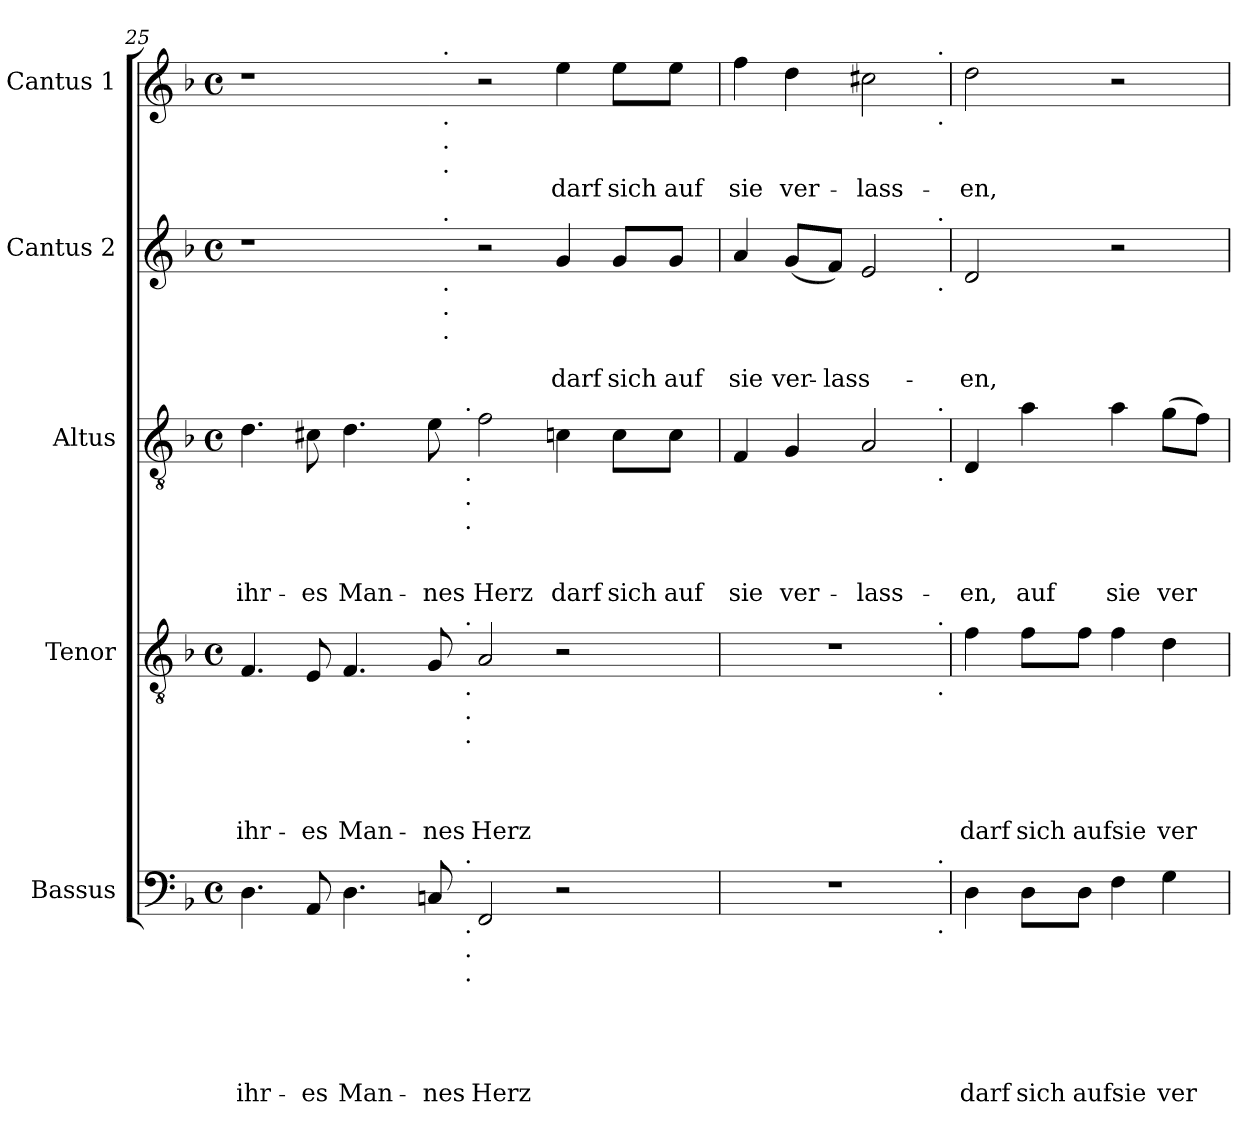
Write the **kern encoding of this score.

**kern	**text	**text	**text	**text	**text	**kern	**text	**text	**text	**text	**kern	**text	**text	**text	**kern	**text	**text	**kern	**text
*part5	*part5	*part5	*part5	*part5	*part5	*part4	*part4	*part4	*part4	*part4	*part3	*part3	*part3	*part3	*part2	*part2	*part2	*part1	*part1
*staff5	*staff5	*staff5	*staff5	*staff5	*staff5	*staff4	*staff4	*staff4	*staff4	*staff4	*staff3	*staff3	*staff3	*staff3	*staff2	*staff2	*staff2	*staff1	*staff1
*I"Bassus	*	*	*	*	*	*I"Tenor	*	*	*	*	*I"Altus	*	*	*	*I"Cantus 2	*	*	*I"Cantus 1	*
*clefF4	*	*	*	*	*	*clefGv2	*	*	*	*	*clefGv2	*	*	*	*clefG2	*	*	*clefG2	*
*k[b-]	*	*	*	*	*	*k[b-]	*	*	*	*	*k[b-]	*	*	*	*k[b-]	*	*	*k[b-]	*
*F:	*	*	*	*	*	*F:	*	*	*	*	*F:	*	*	*	*F:	*	*	*F:	*
*M4/4	*	*	*	*	*	*M4/4	*	*	*	*	*M4/4	*	*	*	*M4/4	*	*	*M4/4	*
*met(c)	*	*	*	*	*	*met(c)	*	*	*	*	*met(c)	*	*	*	*met(c)	*	*	*met(c)	*
=25	=25	=25	=25	=25	=25	=25	=25	=25	=25	=25	=25	=25	=25	=25	=25	=25	=25	=25	=25
!	!	!	!	!	!LO:LY:b	!	!	!	!	!LO:LY:b	!	!	!	!LO:LY:b	!	!	!	!	!
*^	*	*	*	*	*	*^	*	*	*	*	*^	*	*	*	*^	*	*	*^	*
4.D\	2ryy	.	.	.	.	ihr-	4.F/	2ryy	.	.	.	ihr-	4.d\	2ryy	.	.	ihr-	1r	2ryy	.	.	1r	2ryy	.
!	!	!	!	!	!	!LO:LY:b	!	!	!	!	!	!LO:LY:b	!	!	!	!	!LO:LY:b	!	!	!	!	!	!	!
8AA/	.	.	.	.	.	-es	8E/	.	.	.	.	-es	8c#X\	.	.	.	-es	.	.	.	.	.	.	.
!	!	!	!	!	!	!LO:LY:b	!	!	!	!	!	!LO:LY:b	!	!	!	!	!LO:LY:b	!	!	!	!	!	!	!
4.D\	4...ryy	.	.	.	.	Man-	4.F/	4...ryy	.	.	.	Man-	4.d\	4...ryy	.	.	Man-	.	4ryy	.	.	.	4ryy	.
.	.	.	.	.	.	.	.	.	.	.	.	.	.	.	.	.	.	.	8ryy	.	.	.	8ryy	.
!	!	!	!	!	!	!LO:LY:b	!	!	!	!	!	!LO:LY:b	!	!	!	!	!LO:LY:b	!	!	!	!	!	!	!
8Cn/	.	.	.	.	.	-nes	8G/	.	.	.	.	-nes	8e\	.	.	.	-nes	.	32ryy	.	.	.	32ryy	.
!	!	!	!	!	!	!	!	!	!	!	!	!	!	!	!	!	!	!	!	!	!	!	!LO:TX:a:t=.	!
!	!	!	!	!	!	!	!	!	!	!	!	!	!	!	!	!	!	!	!	!	!	!	!LO:TX:b:t=.	!
!	!	!	!	!	!	!	!	!	!	!	!	!	!	!	!	!	!	!	!	!	!	!	!LO:TX:b:t=.	!
!	!	!	!	!	!	!	!	!	!	!	!	!	!	!	!	!	!	!	!	!	!	!	!LO:TX:b:t=.	!
!	!	!	!	!	!	!	!	!	!	!	!	!	!	!	!	!	!	!	!LO:TX:a:t=.	!	!	!	!	!
!	!	!	!	!	!	!	!	!	!	!	!	!	!	!	!	!	!	!	!LO:TX:b:t=.	!	!	!	!	!
!	!	!	!	!	!	!	!	!	!	!	!	!	!	!	!	!	!	!	!LO:TX:b:t=.	!	!	!	!	!
!	!	!	!	!	!	!	!	!	!	!	!	!	!	!	!	!	!	!	!LO:TX:b:t=.	!	!	!	!	!
.	.	.	.	.	.	.	.	.	.	.	.	.	.	.	.	.	.	.	1ryy	.	.	.	1ryy	.
!	!	!	!	!	!	!	!	!	!	!	!	!	!	!LO:TX:a:t=.	!	!	!	!	!	!	!	!	!	!
!	!	!	!	!	!	!	!	!	!	!	!	!	!	!LO:TX:b:t=.	!	!	!	!	!	!	!	!	!	!
!	!	!	!	!	!	!	!	!	!	!	!	!	!	!LO:TX:b:t=.	!	!	!	!	!	!	!	!	!	!
!	!	!	!	!	!	!	!	!	!	!	!	!	!	!LO:TX:b:t=.	!	!	!	!	!	!	!	!	!	!
!	!	!	!	!	!	!	!	!LO:TX:a:t=.	!	!	!	!	!	!	!	!	!	!	!	!	!	!	!	!
!	!	!	!	!	!	!	!	!LO:TX:b:t=.	!	!	!	!	!	!	!	!	!	!	!	!	!	!	!	!
!	!	!	!	!	!	!	!	!LO:TX:b:t=.	!	!	!	!	!	!	!	!	!	!	!	!	!	!	!	!
!	!	!	!	!	!	!	!	!LO:TX:b:t=.	!	!	!	!	!	!	!	!	!	!	!	!	!	!	!	!
!	!LO:TX:a:t=.	!	!	!	!	!	!	!	!	!	!	!	!	!	!	!	!	!	!	!	!	!	!	!
!	!LO:TX:b:t=.	!	!	!	!	!	!	!	!	!	!	!	!	!	!	!	!	!	!	!	!	!	!	!
!	!LO:TX:b:t=.	!	!	!	!	!	!	!	!	!	!	!	!	!	!	!	!	!	!	!	!	!	!	!
!	!LO:TX:b:t=.	!	!	!	!	!	!	!	!	!	!	!	!	!	!	!	!	!	!	!	!	!	!	!
.	1ryy	.	.	.	.	.	.	1ryy	.	.	.	.	.	1ryy	.	.	.	.	.	.	.	.	.	.
!	!	!	!	!	!	!LO:LY:b	!	!	!	!	!	!LO:LY:b	!	!	!	!	!LO:LY:b	!	!	!	!	!	!	!
2FF/	.	.	.	.	.	Herz	2A/	.	.	.	.	Herz	2f\	.	.	.	Herz	2r	.	.	.	2r	.	.
!	!	!	!	!	!	!	!	!	!	!	!	!	!	!	!	!	!LO:LY:b	!	!	!	!LO:LY:b	!	!	!LO:LY:b
2r	.	.	.	.	.	.	2r	.	.	.	.	.	4cn\	.	.	.	darf	4g/	.	.	darf	4ee\	.	darf
!	!	!	!	!	!	!	!	!	!	!	!	!	!	!	!	!	!LO:LY:b	!	!	!	!LO:LY:b	!	!	!LO:LY:b
.	.	.	.	.	.	.	.	.	.	.	.	.	8c\L	.	.	.	sich	8g/L	.	.	sich	8ee\L	.	sich
!	!	!	!	!	!	!	!	!	!	!	!	!	!	!	!	!	!LO:LY:b	!	!	!	!LO:LY:b	!	!	!LO:LY:b
.	.	.	.	.	.	.	.	.	.	.	.	.	8c\J	.	.	.	auf	8g/J	.	.	auf	8ee\J	.	auf
.	.	.	.	.	.	.	.	.	.	.	.	.	.	.	.	.	.	.	16.ryy	.	.	.	16.ryy	.
.	32ryy	.	.	.	.	.	.	32ryy	.	.	.	.	.	32ryy	.	.	.	.	.	.	.	.	.	.
=26	=26	=26	=26	=26	=26	=26	=26	=26	=26	=26	=26	=26	=26	=26	=26	=26	=26	=26	=26	=26	=26	=26	=26	=26
!	!	!	!	!	!	!	!	!	!	!	!	!	!	!	!	!	!LO:LY:b	!	!	!	!LO:LY:b	!	!	!LO:LY:b
1r	2ryy	.	.	.	.	.	1r	2ryy	.	.	.	.	4F/	2ryy	.	.	sie	4a/	2ryy	.	sie	4ff\	2ryy	sie
!	!	!	!	!	!	!	!	!	!	!	!	!	!	!	!	!	!LO:LY:b	!	!	!	!LO:LY:b	!	!	!LO:LY:b
.	.	.	.	.	.	.	.	.	.	.	.	.	4G/	.	.	.	ver-	(<8g/L	.	.	ver-	4dd\	.	ver-
!	!	!	!	!	!	!	!	!	!	!	!	!	!	!	!	!	!	!	!	!	!LO:LY:b	!	!	!
.	.	.	.	.	.	.	.	.	.	.	.	.	.	.	.	.	.	8f/J)	.	.	-lass-	.	.	.
!	!	!	!	!	!	!	!	!	!	!	!	!	!	!	!	!	!LO:LY:b	!	!	!	!	!	!	!LO:LY:b
.	4...ryy	.	.	.	.	.	.	4...ryy	.	.	.	.	2A/	4...ryy	.	.	-lass-	2e/	4...ryy	.	.	2cc#X\	4...ryy	-lass-
!	!	!	!	!	!	!	!	!	!	!	!	!	!	!	!	!	!	!	!	!	!	!	!LO:TX:a:t=.	!
!	!	!	!	!	!	!	!	!	!	!	!	!	!	!	!	!	!	!	!	!	!	!	!LO:TX:b:t=.	!
!	!	!	!	!	!	!	!	!	!	!	!	!	!	!	!	!	!	!	!LO:TX:a:t=.	!	!	!	!	!
!	!	!	!	!	!	!	!	!	!	!	!	!	!	!	!	!	!	!	!LO:TX:b:t=.	!	!	!	!	!
!	!	!	!	!	!	!	!	!	!	!	!	!	!	!LO:TX:a:t=.	!	!	!	!	!	!	!	!	!	!
!	!	!	!	!	!	!	!	!	!	!	!	!	!	!LO:TX:b:t=.	!	!	!	!	!	!	!	!	!	!
!	!	!	!	!	!	!	!	!LO:TX:a:t=.	!	!	!	!	!	!	!	!	!	!	!	!	!	!	!	!
!	!	!	!	!	!	!	!	!LO:TX:b:t=.	!	!	!	!	!	!	!	!	!	!	!	!	!	!	!	!
!	!LO:TX:a:t=.	!	!	!	!	!	!	!	!	!	!	!	!	!	!	!	!	!	!	!	!	!	!	!
!	!LO:TX:b:t=.	!	!	!	!	!	!	!	!	!	!	!	!	!	!	!	!	!	!	!	!	!	!	!
.	32ryy	.	.	.	.	.	.	32ryy	.	.	.	.	.	32ryy	.	.	.	.	32ryy	.	.	.	32ryy	.
!!LO:PB:g=z
=27	=27	=27	=27	=27	=27	=27	=27	=27	=27	=27	=27	=27	=27	=27	=27	=27	=27	=27	=27	=27	=27	=27	=27	=27
!	!	!	!	!	!	!LO:LY:b	!	!	!	!	!	!LO:LY:b	!	!	!	!	!LO:LY:b	!	!	!	!LO:LY:b	!	!	!LO:LY:b
*v	*v	*	*	*	*	*	*	*	*	*	*	*	*v	*v	*	*	*	*v	*v	*	*	*v	*v	*
*	*	*	*	*	*	*v	*v	*	*	*	*	*	*	*	*	*	*	*	*	*
4D\	.	.	.	.	darf	4f\	.	.	.	darf	4D/	.	.	-en,	2d/	.	-en,	2dd\	-en,
!	!	!	!	!	!LO:LY:b	!	!	!	!	!LO:LY:b	!	!	!	!LO:LY:b	!	!	!	!	!
8D\L	.	.	.	.	sich	8f\L	.	.	.	sich	4a\	.	.	auf	.	.	.	.	.
!	!	!	!	!	!LO:LY:b	!	!	!	!	!LO:LY:b	!	!	!	!	!	!	!	!	!
8D\J	.	.	.	.	aufsie	8f\J	.	.	.	aufsie	.	.	.	.	.	.	.	.	.
!	!	!	!	!	!	!	!	!	!	!	!	!	!	!LO:LY:b	!	!	!	!	!
4F\	.	.	.	.	.	4f\	.	.	.	.	4a\	.	.	sie	2r	.	.	2r	.
!	!	!	!	!	!LO:LY:b	!	!	!	!	!LO:LY:b	!	!	!	!LO:LY:b	!	!	!	!	!
4G\	.	.	.	.	ver	4d\	.	.	.	ver	(>8g\L	.	.	ver	.	.	.	.	.
.	.	.	.	.	.	.	.	.	.	.	8f\J)	.	.	.	.	.	.	.	.
=	=	=	=	=	=	=	=	=	=	=	=	=	=	=	=	=	=	=	=
*-	*-	*-	*-	*-	*-	*-	*-	*-	*-	*-	*-	*-	*-	*-	*-	*-	*-	*-	*-
